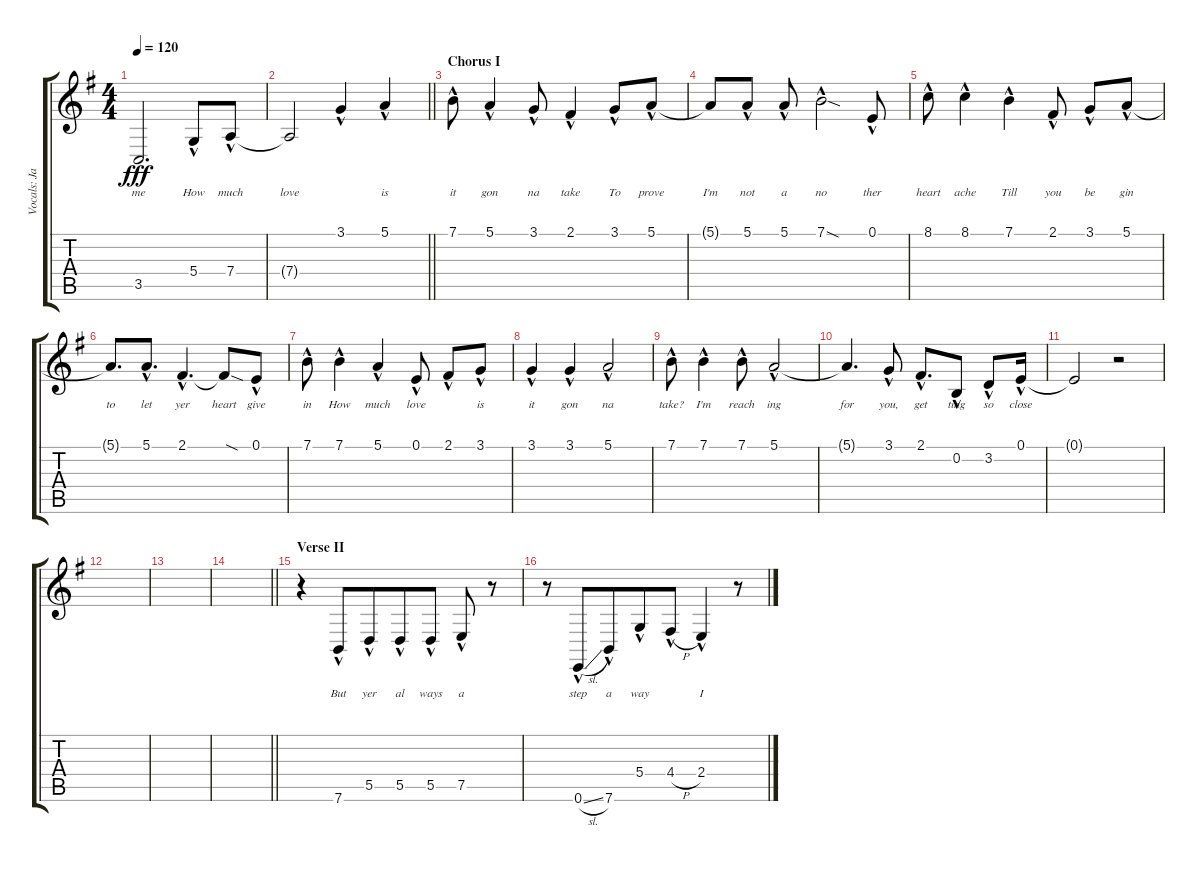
\track ("Vocals: Janet" "Vocals: Ja") {instrument lead2sawtooth}
\staff {score tabs}
\tuning (E4 B3 G3 D3 A2 E2) {hide}
\ts (4 4)
\tempo 120
\clef g2
\ks g
3.5{t}.2{d lyrics (0 "me") lyrics (1 "") lyrics (2 "") lyrics (3 "") lyrics (4 "") dy fff beam merge} 5.4{hac}.8{lyrics (0 "How") lyrics (1 "") lyrics (2 "") lyrics (3 "") lyrics (4 "")} 7.4{hac}.8{lyrics (0 "much") lyrics (1 "") lyrics (2 "") lyrics (3 "") lyrics (4 "")} |
\barLineRight lightlight
7.4{t}.2{lyrics (0 "love") lyrics (1 "") lyrics (2 "") lyrics (3 "") lyrics (4 "")} 3.1{hac}.4{lyrics (0 "") lyrics (1 "") lyrics (2 "") lyrics (3 "") lyrics (4 "")} 5.1{hac}.4{lyrics (0 "is") lyrics (1 "") lyrics (2 "") lyrics (3 "") lyrics (4 "")} |
\section ("" "Chorus I")
7.1{hac}.8{lyrics (0 "it") lyrics (1 "") lyrics (2 "") lyrics (3 "") lyrics (4 "")} 5.1{hac}.4{lyrics (0 "gon") lyrics (1 "") lyrics (2 "") lyrics (3 "") lyrics (4 "")} 3.1{hac}.8{lyrics (0 "na") lyrics (1 "") lyrics (2 "") lyrics (3 "") lyrics (4 "")} 2.1{hac}.4{lyrics (0 "take") lyrics (1 "") lyrics (2 "") lyrics (3 "") lyrics (4 "")} 3.1{hac}.8{lyrics (0 "To") lyrics (1 "") lyrics (2 "") lyrics (3 "") lyrics (4 "")} 5.1{hac}.8{lyrics (0 "prove") lyrics (1 "") lyrics (2 "") lyrics (3 "") lyrics (4 "")} |
5.1{t}.8{lyrics (0 "I'm") lyrics (1 "") lyrics (2 "") lyrics (3 "") lyrics (4 "")} 5.1{hac}.8{lyrics (0 "not") lyrics (1 "") lyrics (2 "") lyrics (3 "") lyrics (4 "")} 5.1{hac}.8{lyrics (0 "a") lyrics (1 "") lyrics (2 "") lyrics (3 "") lyrics (4 "")} 7.1{sod hac}.2{lyrics (0 "no") lyrics (1 "") lyrics (2 "") lyrics (3 "") lyrics (4 "")} 0.1{hac}.8{lyrics (0 "ther") lyrics (1 "") lyrics (2 "") lyrics (3 "") lyrics (4 "")} |
8.1{hac}.8{lyrics (0 "heart") lyrics (1 "") lyrics (2 "") lyrics (3 "") lyrics (4 "")} 8.1{hac}.4{lyrics (0 "ache") lyrics (1 "") lyrics (2 "") lyrics (3 "") lyrics (4 "")} 7.1{hac}.4{lyrics (0 "Till") lyrics (1 "") lyrics (2 "") lyrics (3 "") lyrics (4 "")} 2.1{hac}.8{lyrics (0 "you") lyrics (1 "") lyrics (2 "") lyrics (3 "") lyrics (4 "")} 3.1{hac}.8{lyrics (0 "be") lyrics (1 "") lyrics (2 "") lyrics (3 "") lyrics (4 "")} 5.1{hac}.8{lyrics (0 "gin") lyrics (1 "") lyrics (2 "") lyrics (3 "") lyrics (4 "")} |
5.1{t}.8{d lyrics (0 "to") lyrics (1 "") lyrics (2 "") lyrics (3 "") lyrics (4 "")} 5.1{hac}.8{d lyrics (0 "let") lyrics (1 "") lyrics (2 "") lyrics (3 "") lyrics (4 "")} 2.1{hac}.4{d lyrics (0 "yer") lyrics (1 "") lyrics (2 "") lyrics (3 "") lyrics (4 "")} 2.1{sod t}.8{lyrics (0 "heart") lyrics (1 "") lyrics (2 "") lyrics (3 "") lyrics (4 "")} 0.1{hac}.8{lyrics (0 "give") lyrics (1 "") lyrics (2 "") lyrics (3 "") lyrics (4 "")} |
7.1{hac}.8{lyrics (0 "in") lyrics (1 "") lyrics (2 "") lyrics (3 "") lyrics (4 "")} 7.1{hac}.4{lyrics (0 "How") lyrics (1 "") lyrics (2 "") lyrics (3 "") lyrics (4 "")} 5.1{hac}.4{lyrics (0 "much") lyrics (1 "") lyrics (2 "") lyrics (3 "") lyrics (4 "")} 0.1{hac}.8{lyrics (0 "love") lyrics (1 "") lyrics (2 "") lyrics (3 "") lyrics (4 "")} 2.1{hac}.8{lyrics (0 "") lyrics (1 "") lyrics (2 "") lyrics (3 "") lyrics (4 "")} 3.1{hac}.8{lyrics (0 "is") lyrics (1 "") lyrics (2 "") lyrics (3 "") lyrics (4 "")} |
3.1{hac}.4{lyrics (0 "it") lyrics (1 "") lyrics (2 "") lyrics (3 "") lyrics (4 "")} 3.1{hac}.4{lyrics (0 "gon") lyrics (1 "") lyrics (2 "") lyrics (3 "") lyrics (4 "")} 5.1{hac}.2{lyrics (0 "na") lyrics (1 "") lyrics (2 "") lyrics (3 "") lyrics (4 "")} |
7.1{hac}.8{lyrics (0 "take?") lyrics (1 "") lyrics (2 "") lyrics (3 "") lyrics (4 "")} 7.1{hac}.4{lyrics (0 "I'm") lyrics (1 "") lyrics (2 "") lyrics (3 "") lyrics (4 "")} 7.1{hac}.8{lyrics (0 "reach") lyrics (1 "") lyrics (2 "") lyrics (3 "") lyrics (4 "")} 5.1{hac}.2{lyrics (0 "ing") lyrics (1 "") lyrics (2 "") lyrics (3 "") lyrics (4 "")} |
5.1{t}.4{d lyrics (0 "for") lyrics (1 "") lyrics (2 "") lyrics (3 "") lyrics (4 "")} 3.1{hac}.8{lyrics (0 "you,") lyrics (1 "") lyrics (2 "") lyrics (3 "") lyrics (4 "")} 2.1{hac}.8{d lyrics (0 "get") lyrics (1 "") lyrics (2 "") lyrics (3 "") lyrics (4 "")} 0.2{hac}.8{lyrics (0 "ting") lyrics (1 "") lyrics (2 "") lyrics (3 "") lyrics (4 "")} 3.2{hac}.8{lyrics (0 "so") lyrics (1 "") lyrics (2 "") lyrics (3 "") lyrics (4 "")} 0.1{hac}.16{lyrics (0 "close") lyrics (1 "") lyrics (2 "") lyrics (3 "") lyrics (4 "")} |
0.1{t}.2{lyrics (0 "") lyrics (1 "") lyrics (2 "") lyrics (3 "") lyrics (4 "")} r.2 |
|
|
\barLineRight lightlight
|
\section ("" "Verse II")
r.4{beam merge} 7.6{hac}.8{lyrics (0 "But") lyrics (1 "") lyrics (2 "") lyrics (3 "") lyrics (4 "")} 5.5{hac}.8{lyrics (0 "yer") lyrics (1 "") lyrics (2 "") lyrics (3 "") lyrics (4 "") beam merge} 5.5{hac}.8{lyrics (0 "al") lyrics (1 "") lyrics (2 "") lyrics (3 "") lyrics (4 "")} 5.5{hac}.8{lyrics (0 "ways") lyrics (1 "") lyrics (2 "") lyrics (3 "") lyrics (4 "")} 7.5{hac}.8{lyrics (0 "a") lyrics (1 "") lyrics (2 "") lyrics (3 "") lyrics (4 "")} r.8 |
r.8 0.6{sl hac}.8{lyrics (0 "step") lyrics (1 "") lyrics (2 "") lyrics (3 "") lyrics (4 "") beam merge} 7.6{hac}.8{lyrics (0 "a") lyrics (1 "") lyrics (2 "") lyrics (3 "") lyrics (4 "")} 5.4{hac}.8{lyrics (0 "way") lyrics (1 "") lyrics (2 "") lyrics (3 "") lyrics (4 "") beam merge} 4.4{h hac}.8{lyrics (0 "") lyrics (1 "") lyrics (2 "") lyrics (3 "") lyrics (4 "") beam merge} 2.4{hac}.4{lyrics (0 "I") lyrics (1 "") lyrics (2 "") lyrics (3 "") lyrics (4 "")} r.8
